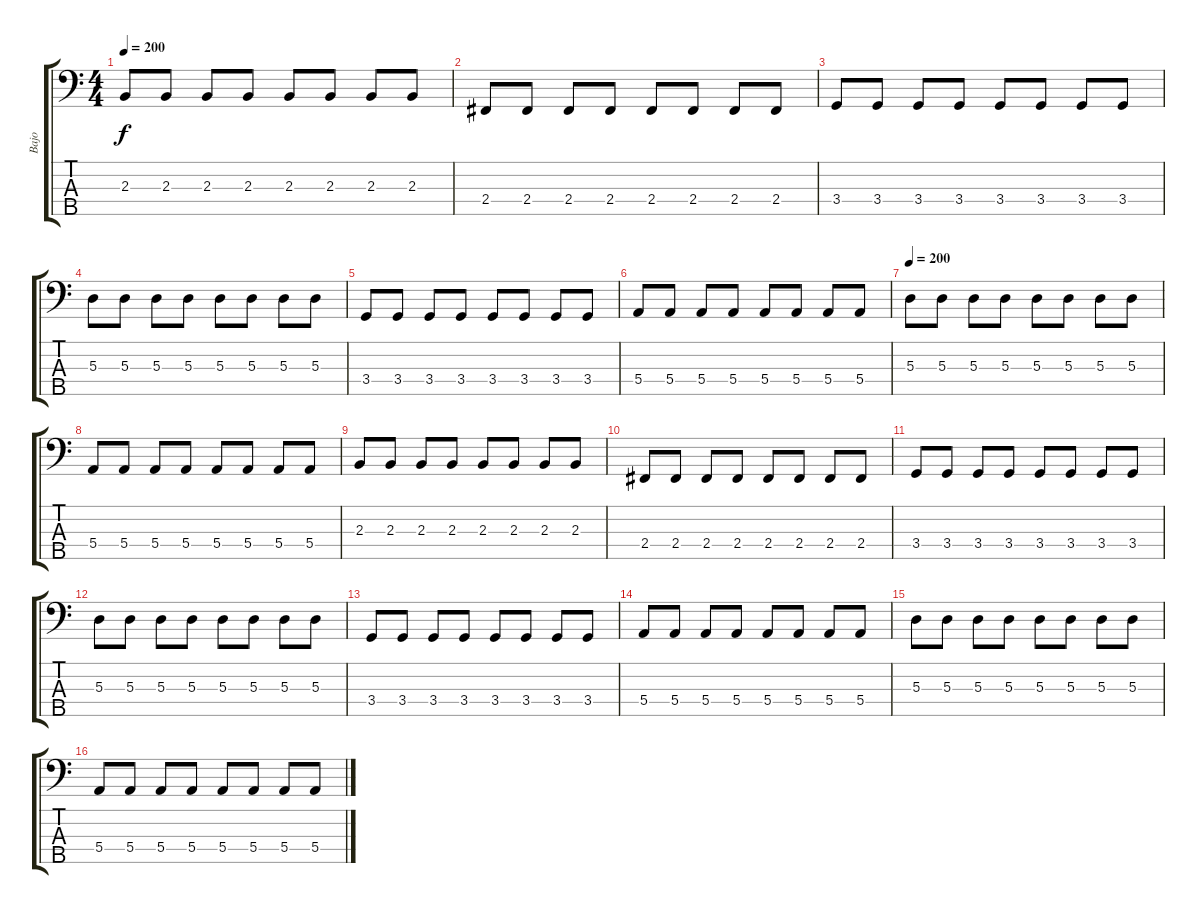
\track ("Bajo" "Bajo") {instrument electricbassfinger}
\staff {score tabs}
\tuning (G2 D2 A1 E1 B0) {hide}
\ts (4 4)
\tempo 200
\clef f4
\ks c
2.3.8{dy f} 2.3.8 2.3.8 2.3.8 2.3.8 2.3.8 2.3.8 2.3.8 |
2.4.8 2.4.8 2.4.8 2.4.8 2.4.8 2.4.8 2.4.8 2.4.8 |
3.4.8 3.4.8 3.4.8 3.4.8 3.4.8 3.4.8 3.4.8 3.4.8 |
5.3.8 5.3.8 5.3.8 5.3.8 5.3.8 5.3.8 5.3.8 5.3.8 |
3.4.8 3.4.8 3.4.8 3.4.8 3.4.8 3.4.8 3.4.8 3.4.8 |
5.4.8 5.4.8 5.4.8 5.4.8 5.4.8 5.4.8 5.4.8 5.4.8 |
\tempo 200
5.3.8 5.3.8 5.3.8 5.3.8 5.3.8 5.3.8 5.3.8 5.3.8 |
5.4.8 5.4.8 5.4.8 5.4.8 5.4.8 5.4.8 5.4.8 5.4.8 |
2.3.8 2.3.8 2.3.8 2.3.8 2.3.8 2.3.8 2.3.8 2.3.8 |
2.4.8 2.4.8 2.4.8 2.4.8 2.4.8 2.4.8 2.4.8 2.4.8 |
3.4.8 3.4.8 3.4.8 3.4.8 3.4.8 3.4.8 3.4.8 3.4.8 |
5.3.8 5.3.8 5.3.8 5.3.8 5.3.8 5.3.8 5.3.8 5.3.8 |
3.4.8 3.4.8 3.4.8 3.4.8 3.4.8 3.4.8 3.4.8 3.4.8 |
5.4.8 5.4.8 5.4.8 5.4.8 5.4.8 5.4.8 5.4.8 5.4.8 |
5.3.8 5.3.8 5.3.8 5.3.8 5.3.8 5.3.8 5.3.8 5.3.8 |
5.4.8 5.4.8 5.4.8 5.4.8 5.4.8 5.4.8 5.4.8 5.4.8
